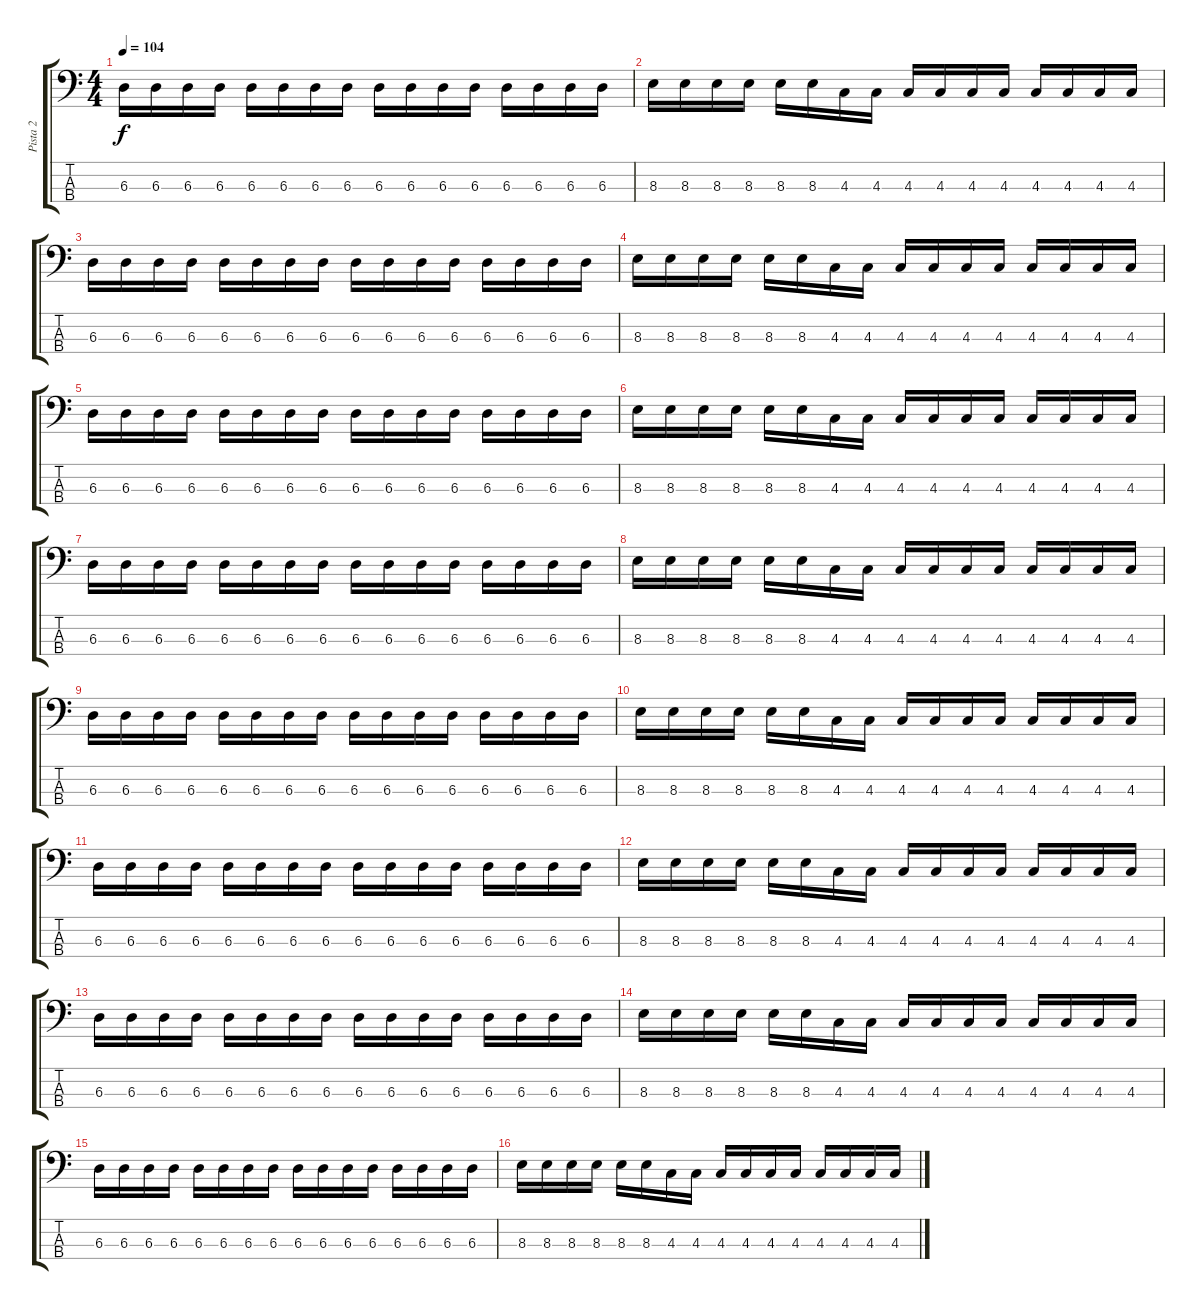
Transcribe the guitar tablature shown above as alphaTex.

\track ("Pista 2" "Pista 2") {instrument electricbassfinger}
\staff {score tabs}
\tuning (Gb2 Db2 Ab1 Eb1) {hide}
\ts (4 4)
\tempo 104
\clef f4
\ks c
6.3.16{dy f} 6.3.16 6.3.16 6.3.16 6.3.16 6.3.16 6.3.16 6.3.16 6.3.16 6.3.16 6.3.16 6.3.16 6.3.16 6.3.16 6.3.16 6.3.16 |
8.3.16 8.3.16 8.3.16 8.3.16 8.3.16 8.3.16 4.3.16 4.3.16 4.3.16 4.3.16 4.3.16 4.3.16 4.3.16 4.3.16 4.3.16 4.3.16 |
6.3.16 6.3.16 6.3.16 6.3.16 6.3.16 6.3.16 6.3.16 6.3.16 6.3.16 6.3.16 6.3.16 6.3.16 6.3.16 6.3.16 6.3.16 6.3.16 |
8.3.16 8.3.16 8.3.16 8.3.16 8.3.16 8.3.16 4.3.16 4.3.16 4.3.16 4.3.16 4.3.16 4.3.16 4.3.16 4.3.16 4.3.16 4.3.16 |
6.3.16 6.3.16 6.3.16 6.3.16 6.3.16 6.3.16 6.3.16 6.3.16 6.3.16 6.3.16 6.3.16 6.3.16 6.3.16 6.3.16 6.3.16 6.3.16 |
8.3.16 8.3.16 8.3.16 8.3.16 8.3.16 8.3.16 4.3.16 4.3.16 4.3.16 4.3.16 4.3.16 4.3.16 4.3.16 4.3.16 4.3.16 4.3.16 |
6.3.16 6.3.16 6.3.16 6.3.16 6.3.16 6.3.16 6.3.16 6.3.16 6.3.16 6.3.16 6.3.16 6.3.16 6.3.16 6.3.16 6.3.16 6.3.16 |
8.3.16 8.3.16 8.3.16 8.3.16 8.3.16 8.3.16 4.3.16 4.3.16 4.3.16 4.3.16 4.3.16 4.3.16 4.3.16 4.3.16 4.3.16 4.3.16 |
6.3.16 6.3.16 6.3.16 6.3.16 6.3.16 6.3.16 6.3.16 6.3.16 6.3.16 6.3.16 6.3.16 6.3.16 6.3.16 6.3.16 6.3.16 6.3.16 |
8.3.16 8.3.16 8.3.16 8.3.16 8.3.16 8.3.16 4.3.16 4.3.16 4.3.16 4.3.16 4.3.16 4.3.16 4.3.16 4.3.16 4.3.16 4.3.16 |
6.3.16 6.3.16 6.3.16 6.3.16 6.3.16 6.3.16 6.3.16 6.3.16 6.3.16 6.3.16 6.3.16 6.3.16 6.3.16 6.3.16 6.3.16 6.3.16 |
8.3.16 8.3.16 8.3.16 8.3.16 8.3.16 8.3.16 4.3.16 4.3.16 4.3.16 4.3.16 4.3.16 4.3.16 4.3.16 4.3.16 4.3.16 4.3.16 |
6.3.16 6.3.16 6.3.16 6.3.16 6.3.16 6.3.16 6.3.16 6.3.16 6.3.16 6.3.16 6.3.16 6.3.16 6.3.16 6.3.16 6.3.16 6.3.16 |
8.3.16 8.3.16 8.3.16 8.3.16 8.3.16 8.3.16 4.3.16 4.3.16 4.3.16 4.3.16 4.3.16 4.3.16 4.3.16 4.3.16 4.3.16 4.3.16 |
6.3.16 6.3.16 6.3.16 6.3.16 6.3.16 6.3.16 6.3.16 6.3.16 6.3.16 6.3.16 6.3.16 6.3.16 6.3.16 6.3.16 6.3.16 6.3.16 |
8.3.16 8.3.16 8.3.16 8.3.16 8.3.16 8.3.16 4.3.16 4.3.16 4.3.16 4.3.16 4.3.16 4.3.16 4.3.16 4.3.16 4.3.16 4.3.16
